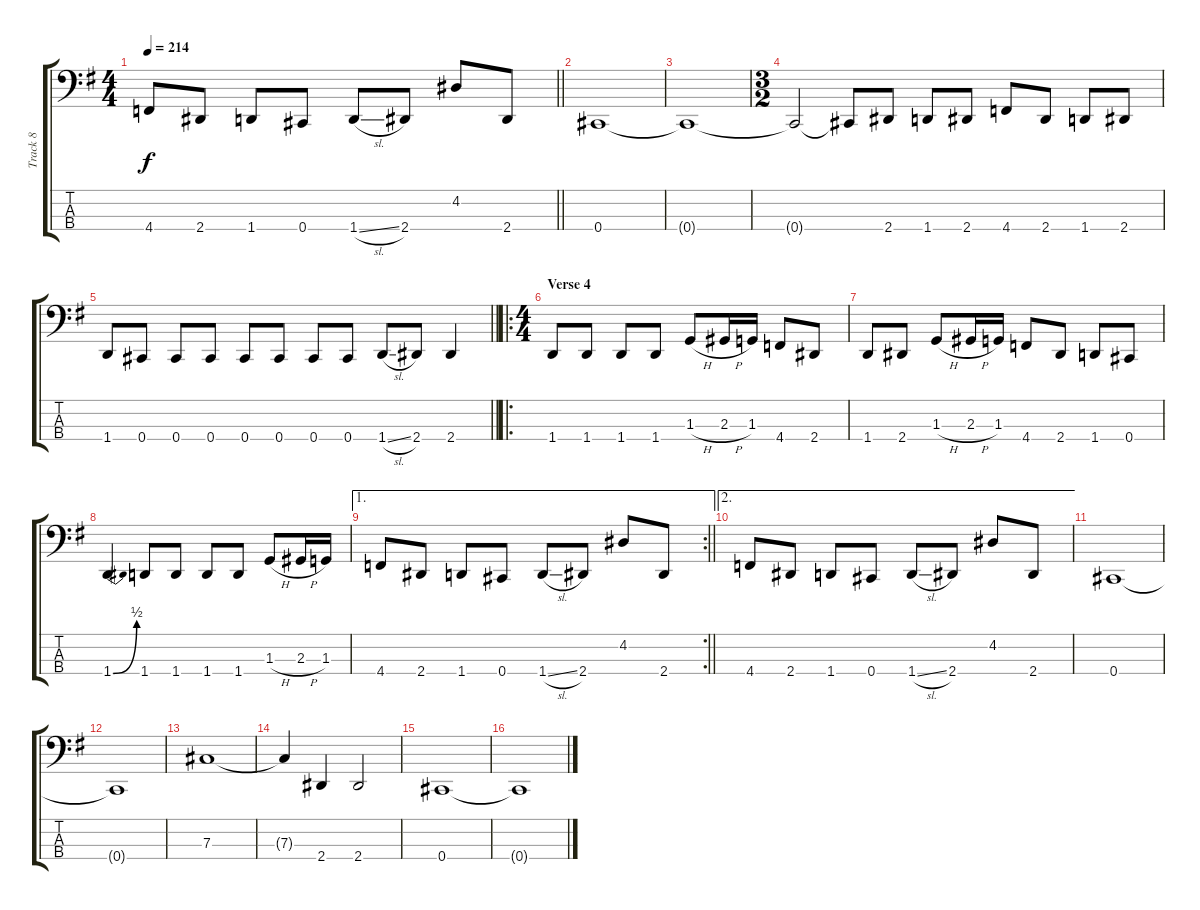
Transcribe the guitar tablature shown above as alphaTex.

\track ("Track 8" "Track 8") {instrument electricbasspick}
\staff {score tabs}
\tuning (E2 B1 Gb1 Db1) {hide}
\ts (4 4)
\tempo 214
\clef f4
\barLineRight lightlight
\ks eminor
4.4.8{dy f} 2.4.8 1.4.8 0.4.8 1.4{sl}.8 2.4.8 4.2.8 2.4.8 |
0.4.1 |
0.4{t}.1 |
\ts (3 2)
0.4{t}.2 0.4{t}.8 2.4.8 1.4.8 2.4.8 4.4.8 2.4.8 1.4.8 2.4.8 |
\barLineRight lightlight
1.4.8 0.4.8 0.4.8 0.4.8 0.4.8 0.4.8 0.4.8 0.4.8 1.4{sl}.8 2.4.8 2.4.4 |
\ro
\ts (4 4)
\section ("" "Verse 4")
1.4.8 1.4.8 1.4.8 1.4.8 1.3{h}.8 2.3{h}.16 1.3.16 4.4.8 2.4.8 |
1.4.8 2.4.8 1.3{h}.8 2.3{h}.16 1.3.16 4.4.8 2.4.8 1.4.8 0.4.8 |
1.4{be (bend 0 0 60 2)}.4 1.4.8 1.4.8 1.4.8 1.4.8 1.3{h}.8 2.3{h}.16 1.3.16 |
\ae 1
\rc 2
\barLineRight lightlight
4.4.8 2.4.8 1.4.8 0.4.8 1.4{sl}.8 2.4.8 4.2.8 2.4.8 |
\ae 2
4.4.8 2.4.8 1.4.8 0.4.8 1.4{sl}.8 2.4.8 4.2.8 2.4.8 |
0.4.1 |
0.4{t}.1 |
7.3.1 |
7.3{t}.4 2.4.4 2.4.2 |
0.4.1 |
0.4{t}.1
